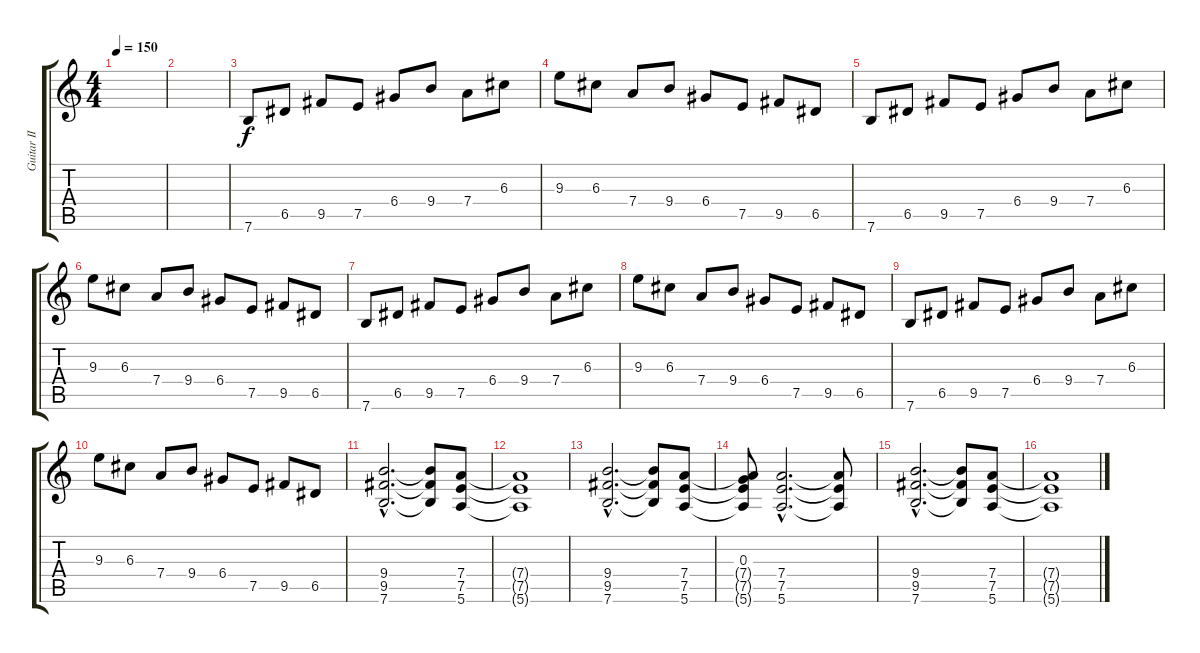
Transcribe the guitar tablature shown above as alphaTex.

\track ("Guitar II" "Guitar II") {instrument distortionguitar}
\staff {score tabs}
\tuning (E4 B3 G3 D3 A2 E2) {hide}
\ts (4 4)
\tempo 150
\clef g2
\ks c
|
|
7.6.8 6.5.8 9.5.8 7.5.8 6.4.8 9.4.8 7.4.8 6.3.8 |
9.3.8 6.3.8 7.4.8 9.4.8 6.4.8 7.5.8 9.5.8 6.5.8 |
7.6.8 6.5.8 9.5.8 7.5.8 6.4.8 9.4.8 7.4.8 6.3.8 |
9.3.8 6.3.8 7.4.8 9.4.8 6.4.8 7.5.8 9.5.8 6.5.8 |
7.6.8 6.5.8 9.5.8 7.5.8 6.4.8 9.4.8 7.4.8 6.3.8 |
9.3.8 6.3.8 7.4.8 9.4.8 6.4.8 7.5.8 9.5.8 6.5.8 |
7.6.8 6.5.8 9.5.8 7.5.8 6.4.8 9.4.8 7.4.8 6.3.8 |
9.3.8 6.3.8 7.4.8 9.4.8 6.4.8 7.5.8 9.5.8 6.5.8 |
(9.4{hac} 9.5{hac} 7.6{hac}).2{d} (9.4{t} 9.5{t} 7.6{t}).8 (7.4 7.5 5.6).8 |
(7.4{t} 7.5{t} 5.6{t}).1 |
(9.4{hac} 9.5{hac} 7.6{hac}).2{d} (9.4{t} 9.5{t} 7.6{t}).8 (7.4 7.5 5.6).8 |
(0.3 7.4{t} 7.5{t} 5.6{t}).8 (7.4{hac} 7.5{hac} 5.6{hac}).2{d} (7.4{t} 7.5{t} 5.6{t}).8 |
(9.4{hac} 9.5{hac} 7.6{hac}).2{d} (9.4{t} 9.5{t} 7.6{t}).8 (7.4 7.5 5.6).8 |
(7.4{t} 7.5{t} 5.6{t}).1
